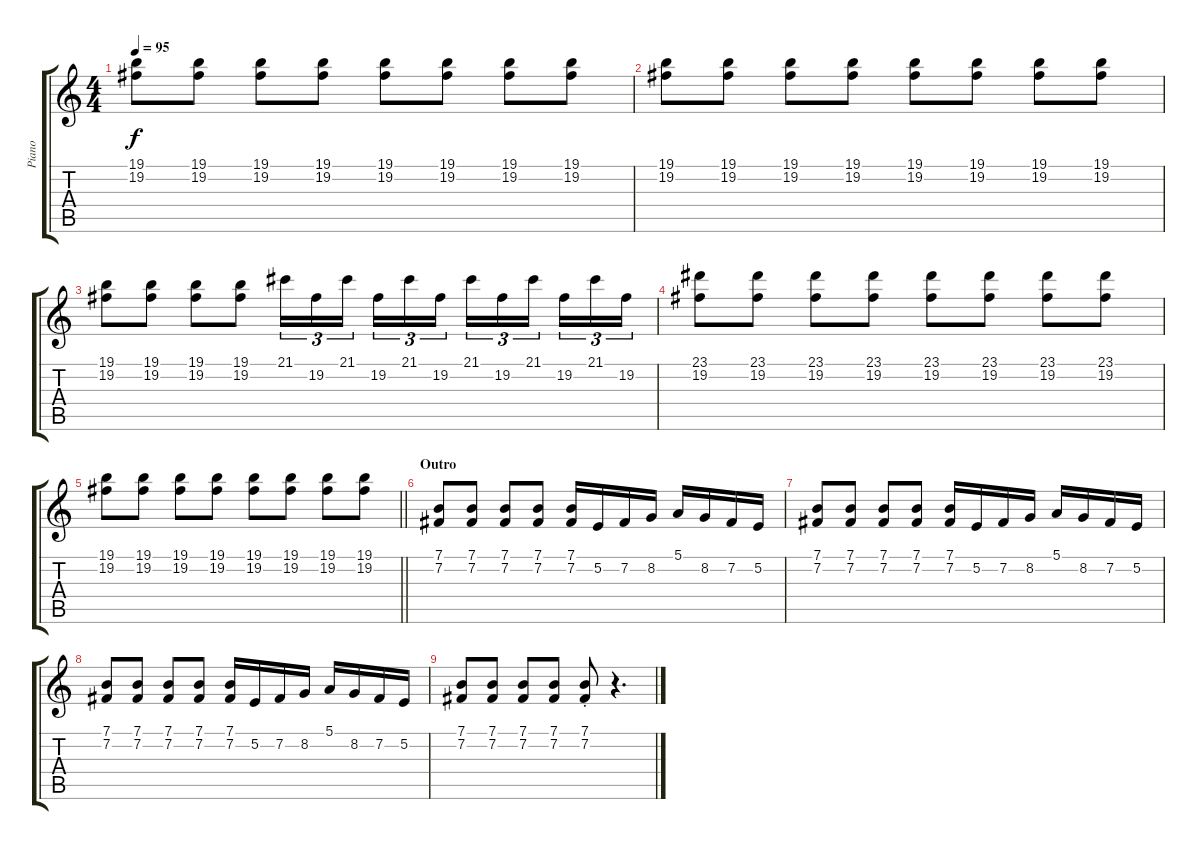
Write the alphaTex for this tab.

\track ("Piano" "Piano") {instrument brightacousticpiano}
\staff {score tabs}
\tuning (E4 B3 G3 D3 A2 E2) {hide}
\ts (4 4)
\tempo 95
\clef g2
\ks c
(19.1 19.2).8{dy f} (19.1 19.2).8 (19.1 19.2).8 (19.1 19.2).8 (19.1 19.2).8 (19.1 19.2).8 (19.1 19.2).8 (19.1 19.2).8 |
(19.1 19.2).8 (19.1 19.2).8 (19.1 19.2).8 (19.1 19.2).8 (19.1 19.2).8 (19.1 19.2).8 (19.1 19.2).8 (19.1 19.2).8 |
(19.1 19.2).8 (19.1 19.2).8 (19.1 19.2).8 (19.1 19.2).8 21.1.16{tu (3 2)} 19.2.16{tu (3 2)} 21.1.16{tu (3 2) beam splitsecondary} 19.2.16{tu (3 2)} 21.1.16{tu (3 2)} 19.2.16{tu (3 2)} 21.1.16{tu (3 2)} 19.2.16{tu (3 2)} 21.1.16{tu (3 2) beam splitsecondary} 19.2.16{tu (3 2)} 21.1.16{tu (3 2)} 19.2.16{tu (3 2)} |
(23.1 19.2).8 (23.1 19.2).8 (23.1 19.2).8 (23.1 19.2).8 (23.1 19.2).8 (23.1 19.2).8 (23.1 19.2).8 (23.1 19.2).8 |
\barLineRight lightlight
(19.1 19.2).8 (19.1 19.2).8 (19.1 19.2).8 (19.1 19.2).8 (19.1 19.2).8 (19.1 19.2).8 (19.1 19.2).8 (19.1 19.2).8 |
\section ("" "Outro")
(7.1 7.2).8 (7.1 7.2).8 (7.1 7.2).8 (7.1 7.2).8 (7.1 7.2).16 5.2.16 7.2.16 8.2.16 5.1.16 8.2.16 7.2.16 5.2.16 |
(7.1 7.2).8 (7.1 7.2).8 (7.1 7.2).8 (7.1 7.2).8 (7.1 7.2).16 5.2.16 7.2.16 8.2.16 5.1.16 8.2.16 7.2.16 5.2.16 |
(7.1 7.2).8 (7.1 7.2).8 (7.1 7.2).8 (7.1 7.2).8 (7.1 7.2).16 5.2.16 7.2.16 8.2.16 5.1.16 8.2.16 7.2.16 5.2.16 |
(7.1 7.2).8 (7.1 7.2).8 (7.1 7.2).8 (7.1 7.2).8 (7.1{st} 7.2{st}).8 r.4{d}
